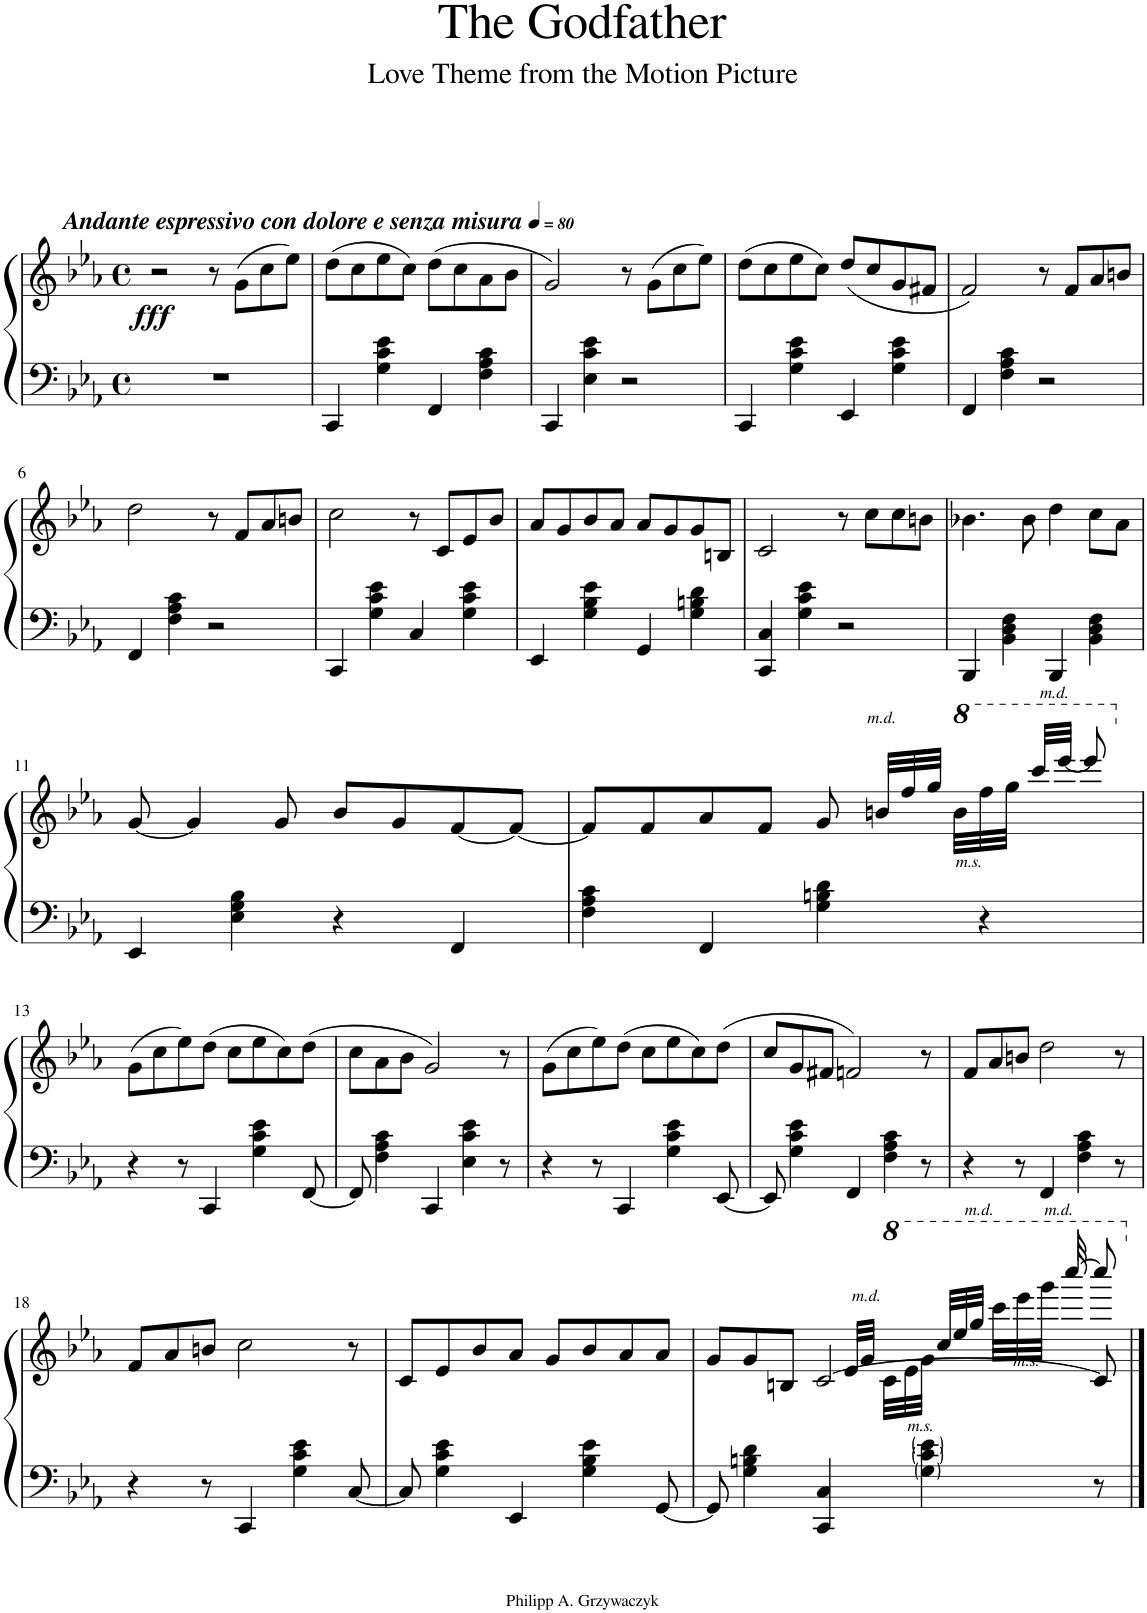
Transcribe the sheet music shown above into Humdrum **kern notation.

**kern	**kern	**dynam
*part1	*part1	*part1
*staff2	*staff1	*staff1/2
*I"Piano	*	*
*I'Pno.	*	*
*clefF4	*clefG2	*
*k[b-e-a-]	*k[b-e-a-]	*
*M4/4	*M4/4	*
*met(c)	*met(c)	*
*MM80	*MM80	*
=1	=1	=1
!	!LO:TX:a:Bi:t=Andante espressivo con dolore e senza misura	!
!	!	!LO:DY:b
1r	2r	fff
.	8r	.
.	(8g\L	.
.	8cc\	.
.	8ee-\J)	.
=2	=2	=2
4CC/	(8dd\L	.
.	8cc\	.
4G\ 4c\ 4e-\	8ee-\	.
.	8cc\J)	.
4FF/	(8dd\L	.
.	8cc\	.
4F\ 4A-\ 4c\	8a-\	.
.	8b-\J	.
=3	=3	=3
4CC/	2g/)	.
4E-\ 4c\ 4e-\	.	.
2r	8r	.
.	(8g\L	.
.	8cc\	.
.	8ee-\J)	.
=4	=4	=4
4CC/	(8dd\L	.
.	8cc\	.
4G\ 4c\ 4e-\	8ee-\	.
.	8cc\J)	.
4EE-/	(8dd/L	.
.	8cc/	.
4G\ 4c\ 4e-\	8g/	.
.	8f#X/J	.
=5	=5	=5
4FF/	2f/)	.
4F\ 4A-\ 4c\	.	.
2r	8r	.
.	8f/L	.
.	8a-/	.
.	8bn/J	.
!!LO:LB:g=z
=6	=6	=6
4FF/	2dd\	.
4F\ 4A-\ 4c\	.	.
2r	8r	.
.	8f/L	.
.	8a-/	.
.	8bn/J	.
=7	=7	=7
4CC/	2cc\	.
4G\ 4c\ 4e-\	.	.
4C/	8r	.
.	8c/L	.
4G\ 4c\ 4e-\	8e-/	.
.	8b-/J	.
=8	=8	=8
4EE-/	8a-/L	.
.	8g/	.
4G\ 4B-\ 4e-\	8b-/	.
.	8a-/J	.
4GG/	8a-/L	.
.	8g/	.
4G\ 4Bn\ 4d\	8g/	.
.	8Bn/J	.
=9	=9	=9
4CC/ 4C/	2c/	.
4G\ 4c\ 4e-\	.	.
2r	8r	.
.	8cc\L	.
.	8cc\	.
.	8bn\J	.
=10	=10	=10
4BBB-/	4.b-X\	.
4BB-\ 4D\ 4F\	.	.
.	8b-\	.
4BBB-/	4dd\	.
4BB-\ 4D\ 4F\	8cc\L	.
.	8a-\J	.
!!LO:LB:g=z
=11	=11	=11
4EE-/	[8g/	.
.	4g/]	.
4E-\ 4G\ 4B-\	.	.
.	8g/	.
4r	8b-/L	.
.	8g/	.
4FF/	[8f/	.
.	8f/J_	.
=12	=12	=12
4F\ 4A-\ 4c\	8f/L]	.
.	8f/	.
4FF/	8a-/	.
.	8f/J	.
!	!LO:TX:a:i:t=m.d.	!
4G\ 4Bn\ 4d\	8g/	.
.	32bn/LLL	.
.	32ff/	.
.	32gg/JJJ	.
*	*8va	*
!	!LO:TX:b:i:t=m.s.	!
.	32bb\LLL	.
4r	32fff\	.
.	32ggg\JJJ	.
!	!LO:TX:a:i:t=m.d.	!
.	32cccc/LLL	.
.	[32eeee-/JJJ	.
.	8eeee-/]	.
!!LO:LB:g=z
=13	=13	=13
*	*X8va	*
4r	(8g\L	.
.	8cc\	.
8r	8ee-\)	.
4CC/	(8dd\J	.
.	8cc\L	.
4G\ 4c\ 4e-\	8ee-\	.
.	8cc\)	.
[8FF/	(8dd\J	.
=14	=14	=14
8FF/]	8cc\L	.
4F\ 4A-\ 4c\	8a-\	.
.	8b-\J	.
4CC/	2g/)	.
4E-\ 4c\ 4e-\	.	.
8r	8r	.
=15	=15	=15
4r	(8g\L	.
.	8cc\	.
8r	8ee-\)	.
4CC/	(8dd\J	.
.	8cc\L	.
4G\ 4c\ 4e-\	8ee-\	.
.	8cc\)	.
[8EE-/	(8dd\J	.
=16	=16	=16
8EE-/]	8cc/L	.
4G\ 4c\ 4e-\	8g/	.
.	8f#X/J	.
4FF/	2fn/)	.
4F\ 4A-\ 4c\	.	.
8r	8r	.
=17	=17	=17
4r	8f/L	.
.	8a-/	.
8r	8bn/J	.
4FF/	2dd\	.
4F\ 4A-\ 4c\	.	.
8r	8r	.
!!LO:LB:g=z
=18	=18	=18
4r	8f/L	.
.	8a-/	.
8r	8bn/J	.
4CC/	2cc\	.
4G\ 4c\ 4e-\	.	.
[8C/	8r	.
=19	=19	=19
8C/]	8c/L	.
4G\ 4c\ 4e-\	8e-/	.
.	8b-/	.
4EE-/	8a-/J	.
.	8g/L	.
4G\ 4B-\ 4e-\	8b-/	.
.	8a-/	.
[8GG/	8a-/J	.
=20	=20	=20
*	*^	*
8GG/]	8g/L	2ryy	.
4G\ 4Bn\ 4d\	8g/	.	.
.	8Bn/J	.	.
4CC/ 4C/	[2c/	.	.
!	!	!LO:TX:a:i:t=m.d.	!
.	.	32e-/LLL	.
.	.	32g/JJJ	.
!	!	!LO:TX:b:i:t=m.s.	!
.	.	32cc\LLL	.
.	.	32ee-\	.
4G\ 4c\ 4e-\	.	32gg\JJJ	.
!	!	!LO:TX:a:i:t=m.d.	!
.	.	32ccc/LLL	.
.	.	32eee-/	.
.	.	32ggg/JJJ	.
!	!	!LO:TX:a:i:t=m.s.	!
.	.	32cccc\LLL	.
.	.	32eeee-\	.
.	.	32gggg\JJJ	.
!	!	!LO:TX:a:i:t=m.d.	!
.	.	[32ccccc/	.
8r	8cc/]	8ccccc/]	.
*	*v	*v	*
==	==	==
*-	*-	*-
